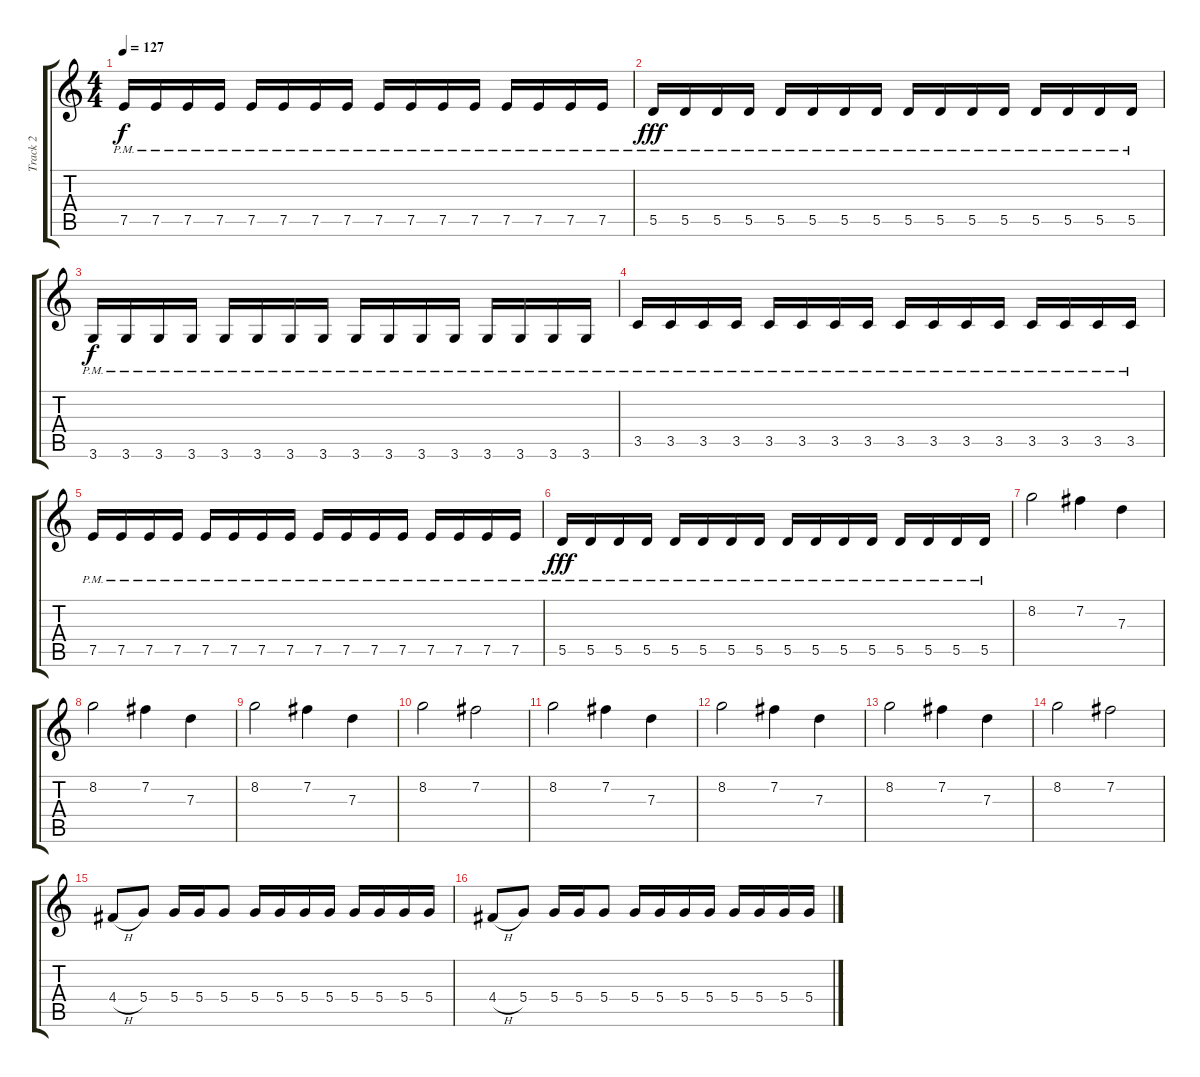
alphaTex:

\track ("Track 2" "Track 2") {instrument distortionguitar}
\staff {score tabs}
\tuning (E4 B3 G3 D3 A2 E2) {hide}
\ts (4 4)
\tempo 127
\clef g2
\ks c
7.5{pm}.16{dy f} 7.5{pm}.16 7.5{pm}.16 7.5{pm}.16 7.5{pm}.16 7.5{pm}.16 7.5{pm}.16 7.5{pm}.16 7.5{pm}.16 7.5{pm}.16 7.5{pm}.16 7.5{pm}.16 7.5{pm}.16 7.5{pm}.16 7.5{pm}.16 7.5{pm}.16 |
5.5{pm}.16{dy fff} 5.5{pm}.16 5.5{pm}.16 5.5{pm}.16 5.5{pm}.16 5.5{pm}.16 5.5{pm}.16 5.5{pm}.16 5.5{pm}.16 5.5{pm}.16 5.5{pm}.16 5.5{pm}.16 5.5{pm}.16 5.5{pm}.16 5.5{pm}.16 5.5{pm}.16 |
3.6{pm}.16{dy f} 3.6{pm}.16 3.6{pm}.16 3.6{pm}.16 3.6{pm}.16 3.6{pm}.16 3.6{pm}.16 3.6{pm}.16 3.6{pm}.16 3.6{pm}.16 3.6{pm}.16 3.6{pm}.16 3.6{pm}.16 3.6{pm}.16 3.6{pm}.16 3.6{pm}.16 |
3.5{pm}.16 3.5{pm}.16 3.5{pm}.16 3.5{pm}.16 3.5{pm}.16 3.5{pm}.16 3.5{pm}.16 3.5{pm}.16 3.5{pm}.16 3.5{pm}.16 3.5{pm}.16 3.5{pm}.16 3.5{pm}.16 3.5{pm}.16 3.5{pm}.16 3.5{pm}.16 |
7.5{pm}.16 7.5{pm}.16 7.5{pm}.16 7.5{pm}.16 7.5{pm}.16 7.5{pm}.16 7.5{pm}.16 7.5{pm}.16 7.5{pm}.16 7.5{pm}.16 7.5{pm}.16 7.5{pm}.16 7.5{pm}.16 7.5{pm}.16 7.5{pm}.16 7.5{pm}.16 |
5.5{pm}.16{dy fff} 5.5{pm}.16 5.5{pm}.16 5.5{pm}.16 5.5{pm}.16 5.5{pm}.16 5.5{pm}.16 5.5{pm}.16 5.5{pm}.16 5.5{pm}.16 5.5{pm}.16 5.5{pm}.16 5.5{pm}.16 5.5{pm}.16 5.5{pm}.16 5.5{pm}.16 |
8.2.2{volume 16 instrument electricguitarjazz} 7.2.4 7.3.4 |
8.2.2{volume 16 instrument electricguitarjazz} 7.2.4 7.3.4 |
8.2.2{volume 16 instrument electricguitarjazz} 7.2.4 7.3.4 |
8.2.2{volume 16 instrument electricguitarjazz} 7.2.2 |
8.2.2{volume 16 instrument electricguitarjazz} 7.2.4 7.3.4 |
8.2.2{volume 16 instrument electricguitarjazz} 7.2.4 7.3.4 |
8.2.2{volume 16 instrument electricguitarjazz} 7.2.4 7.3.4 |
8.2.2{volume 16 instrument electricguitarjazz} 7.2.2 |
4.4{h}.8{instrument distortionguitar} 5.4.8 5.4.16 5.4.16 5.4.8 5.4.16 5.4.16 5.4.16 5.4.16 5.4.16 5.4.16 5.4.16 5.4.16 |
4.4{h}.8{instrument distortionguitar} 5.4.8 5.4.16 5.4.16 5.4.8 5.4.16 5.4.16 5.4.16 5.4.16 5.4.16 5.4.16 5.4.16 5.4.16
